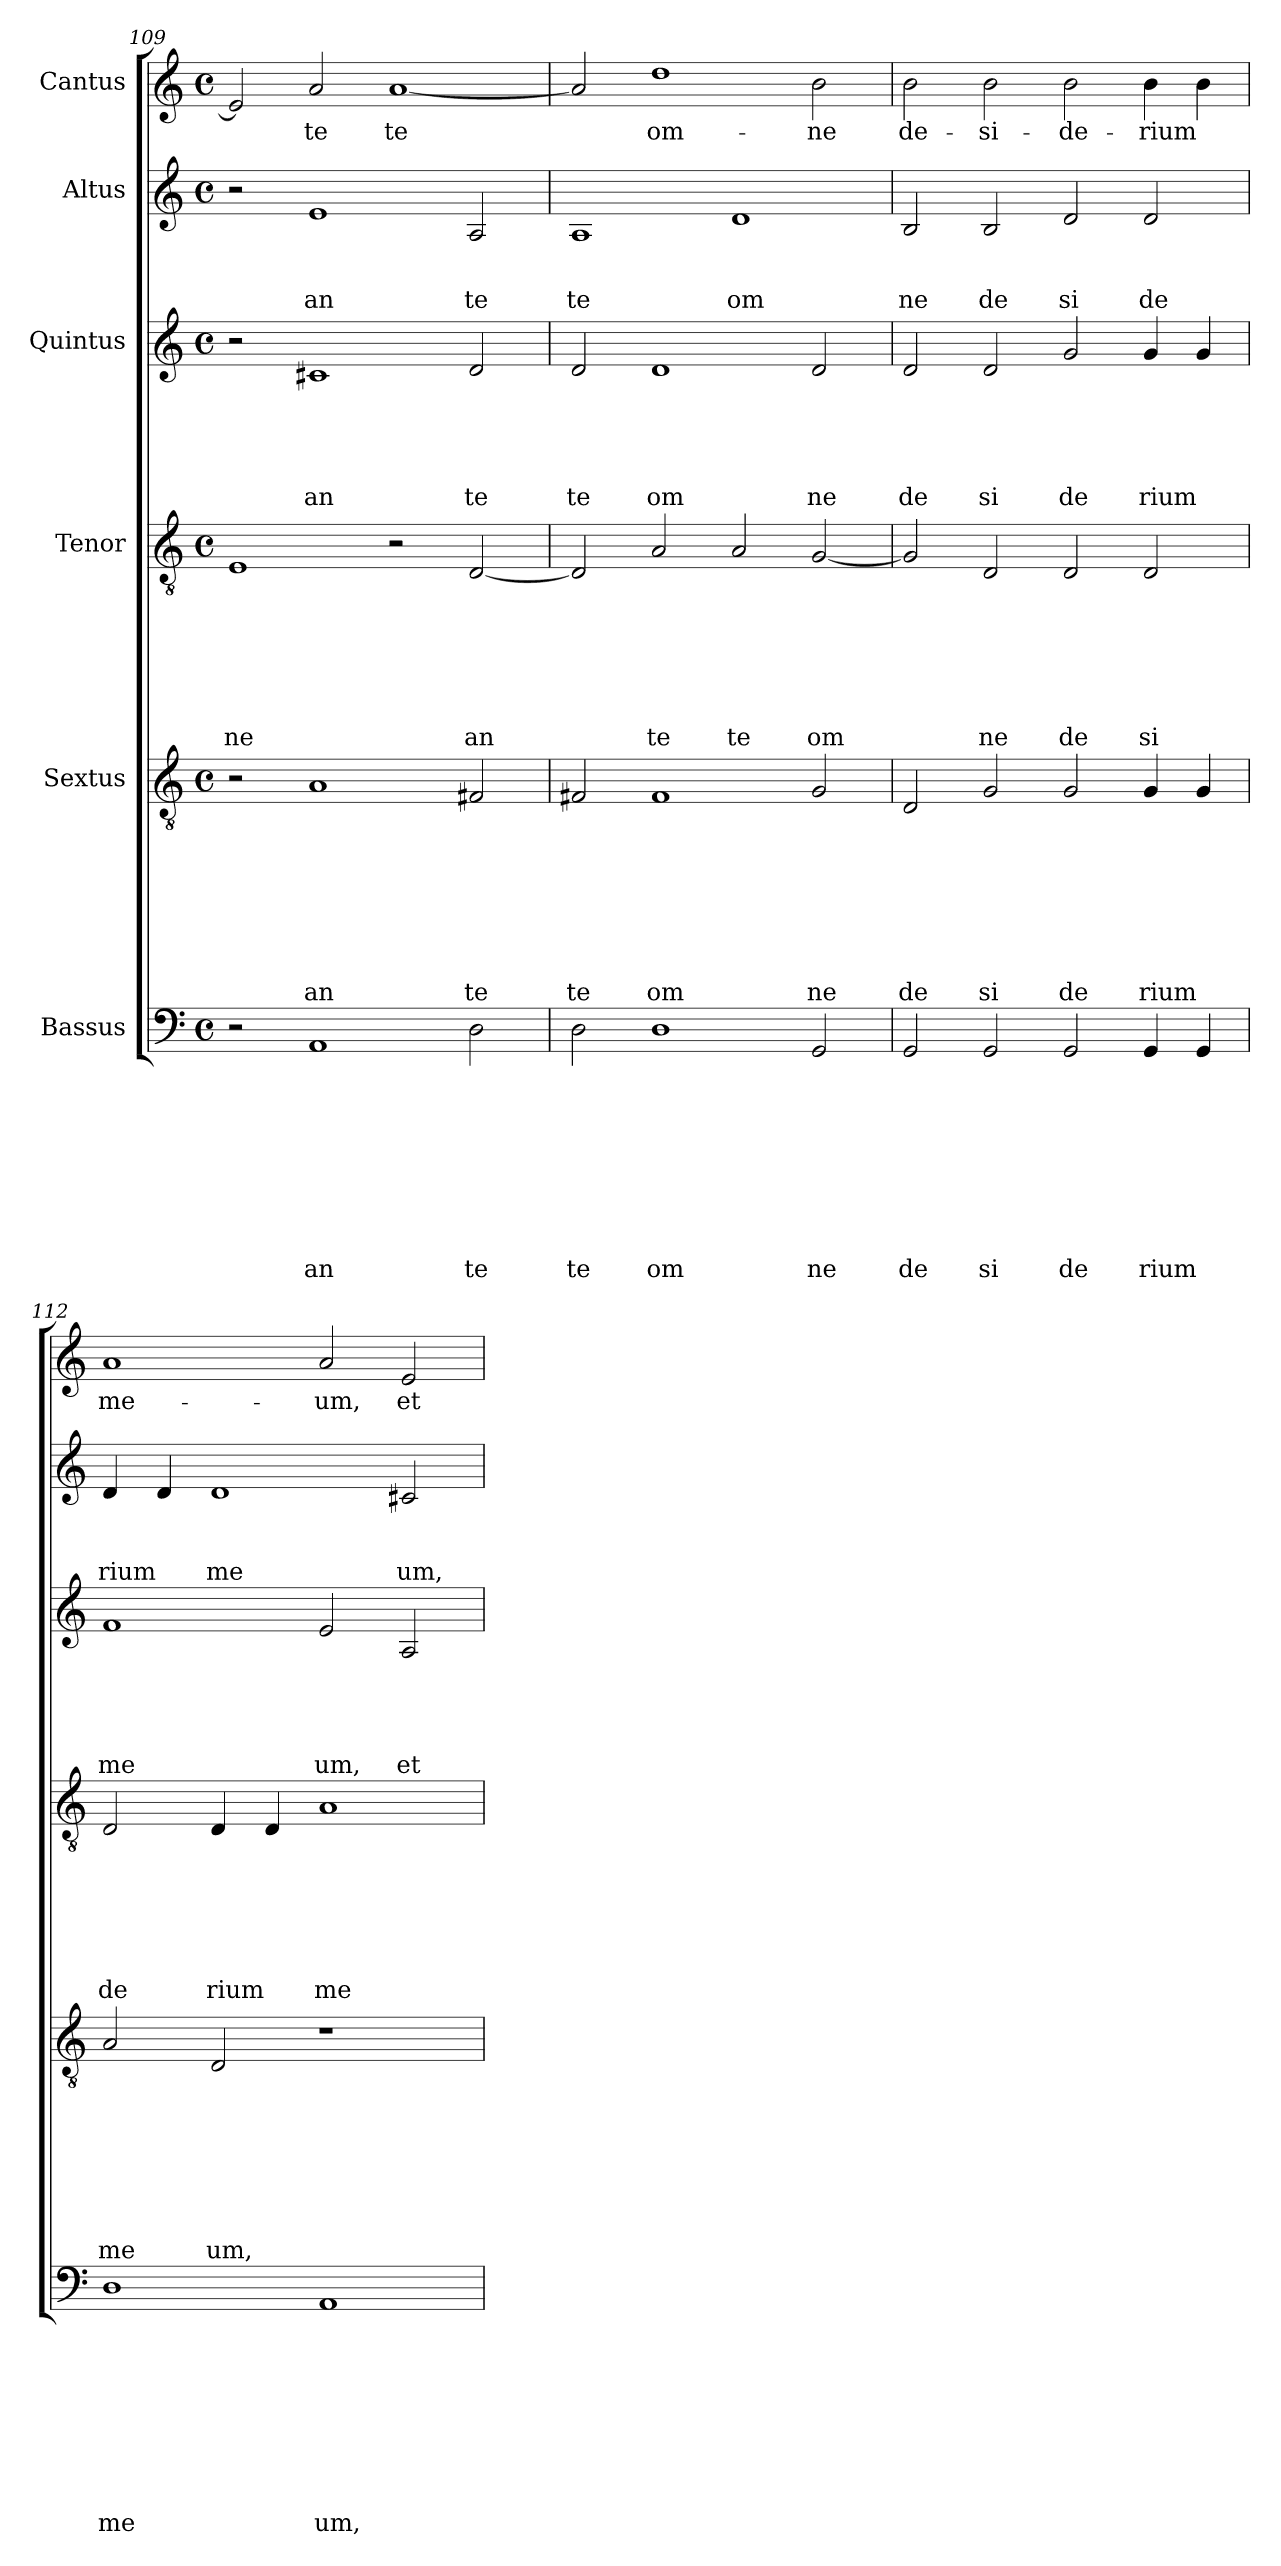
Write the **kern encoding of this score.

**kern	**text	**text	**text	**text	**text	**text	**text	**text	**text	**kern	**text	**text	**text	**text	**text	**text	**text	**text	**kern	**text	**text	**text	**text	**text	**text	**text	**kern	**text	**text	**text	**text	**text	**kern	**text	**text	**text	**kern	**text
*part6	*part6	*part6	*part6	*part6	*part6	*part6	*part6	*part6	*part6	*part5	*part5	*part5	*part5	*part5	*part5	*part5	*part5	*part5	*part4	*part4	*part4	*part4	*part4	*part4	*part4	*part4	*part3	*part3	*part3	*part3	*part3	*part3	*part2	*part2	*part2	*part2	*part1	*part1
*staff6	*staff6	*staff6	*staff6	*staff6	*staff6	*staff6	*staff6	*staff6	*staff6	*staff5	*staff5	*staff5	*staff5	*staff5	*staff5	*staff5	*staff5	*staff5	*staff4	*staff4	*staff4	*staff4	*staff4	*staff4	*staff4	*staff4	*staff3	*staff3	*staff3	*staff3	*staff3	*staff3	*staff2	*staff2	*staff2	*staff2	*staff1	*staff1
*I"Bassus	*	*	*	*	*	*	*	*	*	*I"Sextus	*	*	*	*	*	*	*	*	*I"Tenor	*	*	*	*	*	*	*	*I"Quintus	*	*	*	*	*	*I"Altus	*	*	*	*I"Cantus	*
*clefF4	*	*	*	*	*	*	*	*	*	*clefGv2	*	*	*	*	*	*	*	*	*clefGv2	*	*	*	*	*	*	*	*clefG2	*	*	*	*	*	*clefG2	*	*	*	*clefG2	*
*k[]	*	*	*	*	*	*	*	*	*	*k[]	*	*	*	*	*	*	*	*	*k[]	*	*	*	*	*	*	*	*k[]	*	*	*	*	*	*k[]	*	*	*	*k[]	*
*C:	*	*	*	*	*	*	*	*	*	*C:	*	*	*	*	*	*	*	*	*C:	*	*	*	*	*	*	*	*C:	*	*	*	*	*	*C:	*	*	*	*C:	*
*M4/4	*	*	*	*	*	*	*	*	*	*M4/4	*	*	*	*	*	*	*	*	*M4/4	*	*	*	*	*	*	*	*M4/4	*	*	*	*	*	*M4/4	*	*	*	*M4/4	*
*met(c)	*	*	*	*	*	*	*	*	*	*met(c)	*	*	*	*	*	*	*	*	*met(c)	*	*	*	*	*	*	*	*met(c)	*	*	*	*	*	*met(c)	*	*	*	*met(c)	*
=109	=109	=109	=109	=109	=109	=109	=109	=109	=109	=109	=109	=109	=109	=109	=109	=109	=109	=109	=109	=109	=109	=109	=109	=109	=109	=109	=109	=109	=109	=109	=109	=109	=109	=109	=109	=109	=109	=109
!	!	!	!	!	!	!	!	!	!	!	!	!	!	!	!	!	!	!	!	!	!	!	!	!	!	!LO:LY:b	!	!	!	!	!	!	!	!	!	!	!	!
2r	.	.	.	.	.	.	.	.	.	2r	.	.	.	.	.	.	.	.	1E	.	.	.	.	.	.	ne	2r	.	.	.	.	.	2r	.	.	.	2e/]	.
!	!	!	!	!	!	!	!	!	!LO:LY:b	!	!	!	!	!	!	!	!	!LO:LY:b	!	!	!	!	!	!	!	!	!	!	!	!	!	!LO:LY:b	!	!	!	!LO:LY:b	!	!LO:LY:b
1AA	.	.	.	.	.	.	.	.	an	1A	.	.	.	.	.	.	.	an	.	.	.	.	.	.	.	.	1c#X	.	.	.	.	an	1e	.	.	an	2a/	-te
!	!	!	!	!	!	!	!	!	!	!	!	!	!	!	!	!	!	!	!	!	!	!	!	!	!	!	!	!	!	!	!	!	!	!	!	!	!	!LO:LY:b
.	.	.	.	.	.	.	.	.	.	.	.	.	.	.	.	.	.	.	2r	.	.	.	.	.	.	.	.	.	.	.	.	.	.	.	.	.	[<1a	te
!	!	!	!	!	!	!	!	!	!LO:LY:b	!	!	!	!	!	!	!	!	!LO:LY:b	!	!	!	!	!	!	!	!LO:LY:b	!	!	!	!	!	!LO:LY:b	!	!	!	!LO:LY:b	!	!
2D\	.	.	.	.	.	.	.	.	te	2F#X/	.	.	.	.	.	.	.	te	[<2D/	.	.	.	.	.	.	an	2d/	.	.	.	.	te	2A/	.	.	te	.	.
=110	=110	=110	=110	=110	=110	=110	=110	=110	=110	=110	=110	=110	=110	=110	=110	=110	=110	=110	=110	=110	=110	=110	=110	=110	=110	=110	=110	=110	=110	=110	=110	=110	=110	=110	=110	=110	=110	=110
!	!	!	!	!	!	!	!	!	!LO:LY:b	!	!	!	!	!	!	!	!	!LO:LY:b	!	!	!	!	!	!	!	!	!	!	!	!	!	!LO:LY:b	!	!	!	!LO:LY:b	!	!
2D\	.	.	.	.	.	.	.	.	te	2F#X/	.	.	.	.	.	.	.	te	2D/]	.	.	.	.	.	.	.	2d/	.	.	.	.	te	1A	.	.	te	2a/]	.
!	!	!	!	!	!	!	!	!	!LO:LY:b	!	!	!	!	!	!	!	!	!LO:LY:b	!	!	!	!	!	!	!	!LO:LY:b	!	!	!	!	!	!LO:LY:b	!	!	!	!	!	!LO:LY:b
1D	.	.	.	.	.	.	.	.	om	1F#	.	.	.	.	.	.	.	om	2A/	.	.	.	.	.	.	te	1d	.	.	.	.	om	.	.	.	.	1dd	om-
!	!	!	!	!	!	!	!	!	!	!	!	!	!	!	!	!	!	!	!	!	!	!	!	!	!	!LO:LY:b	!	!	!	!	!	!	!	!	!	!LO:LY:b	!	!
.	.	.	.	.	.	.	.	.	.	.	.	.	.	.	.	.	.	.	2A/	.	.	.	.	.	.	te	.	.	.	.	.	.	1d	.	.	om	.	.
!	!	!	!	!	!	!	!	!	!LO:LY:b	!	!	!	!	!	!	!	!	!LO:LY:b	!	!	!	!	!	!	!	!LO:LY:b	!	!	!	!	!	!LO:LY:b	!	!	!	!	!	!LO:LY:b
2GG/	.	.	.	.	.	.	.	.	ne	2G/	.	.	.	.	.	.	.	ne	[<2G/	.	.	.	.	.	.	om	2d/	.	.	.	.	ne	.	.	.	.	2b\	-ne
=111	=111	=111	=111	=111	=111	=111	=111	=111	=111	=111	=111	=111	=111	=111	=111	=111	=111	=111	=111	=111	=111	=111	=111	=111	=111	=111	=111	=111	=111	=111	=111	=111	=111	=111	=111	=111	=111	=111
!	!	!	!	!	!	!	!	!	!LO:LY:b	!	!	!	!	!	!	!	!	!LO:LY:b	!	!	!	!	!	!	!	!	!	!	!	!	!	!LO:LY:b	!	!	!	!LO:LY:b	!	!LO:LY:b
2GG/	.	.	.	.	.	.	.	.	de	2D/	.	.	.	.	.	.	.	de	2G/]	.	.	.	.	.	.	.	2d/	.	.	.	.	de	2B/	.	.	ne	2b\	de-
!	!	!	!	!	!	!	!	!	!LO:LY:b	!	!	!	!	!	!	!	!	!LO:LY:b	!	!	!	!	!	!	!	!LO:LY:b	!	!	!	!	!	!LO:LY:b	!	!	!	!LO:LY:b	!	!LO:LY:b
2GG/	.	.	.	.	.	.	.	.	si	2G/	.	.	.	.	.	.	.	si	2D/	.	.	.	.	.	.	ne	2d/	.	.	.	.	si	2B/	.	.	de	2b\	-si-
!	!	!	!	!	!	!	!	!	!LO:LY:b	!	!	!	!	!	!	!	!	!LO:LY:b	!	!	!	!	!	!	!	!LO:LY:b	!	!	!	!	!	!LO:LY:b	!	!	!	!LO:LY:b	!	!LO:LY:b
2GG/	.	.	.	.	.	.	.	.	de	2G/	.	.	.	.	.	.	.	de	2D/	.	.	.	.	.	.	de	2g/	.	.	.	.	de	2d/	.	.	si	2b\	-de-
!	!	!	!	!	!	!	!	!	!LO:LY:b	!	!	!	!	!	!	!	!	!LO:LY:b	!	!	!	!	!	!	!	!LO:LY:b	!	!	!	!	!	!LO:LY:b	!	!	!	!LO:LY:b	!	!LO:LY:b
4GG/	.	.	.	.	.	.	.	.	rium	4G/	.	.	.	.	.	.	.	rium	2D/	.	.	.	.	.	.	si	4g/	.	.	.	.	rium	2d/	.	.	de	4b\	-rium
4GG/	.	.	.	.	.	.	.	.	.	4G/	.	.	.	.	.	.	.	.	.	.	.	.	.	.	.	.	4g/	.	.	.	.	.	.	.	.	.	4b\	.
=112	=112	=112	=112	=112	=112	=112	=112	=112	=112	=112	=112	=112	=112	=112	=112	=112	=112	=112	=112	=112	=112	=112	=112	=112	=112	=112	=112	=112	=112	=112	=112	=112	=112	=112	=112	=112	=112	=112
!	!	!	!	!	!	!	!	!	!LO:LY:b	!	!	!	!	!	!	!	!	!LO:LY:b	!	!	!	!	!	!	!	!LO:LY:b	!	!	!	!	!	!LO:LY:b	!	!	!	!LO:LY:b	!	!LO:LY:b
1D	.	.	.	.	.	.	.	.	me	2A/	.	.	.	.	.	.	.	me	2D/	.	.	.	.	.	.	de	1f	.	.	.	.	me	4d/	.	.	rium	1a	me-
.	.	.	.	.	.	.	.	.	.	.	.	.	.	.	.	.	.	.	.	.	.	.	.	.	.	.	.	.	.	.	.	.	4d/	.	.	.	.	.
!	!	!	!	!	!	!	!	!	!	!	!	!	!	!	!	!	!	!LO:LY:b	!	!	!	!	!	!	!	!LO:LY:b	!	!	!	!	!	!	!	!	!	!LO:LY:b	!	!
.	.	.	.	.	.	.	.	.	.	2D/	.	.	.	.	.	.	.	um,	4D/	.	.	.	.	.	.	rium	.	.	.	.	.	.	1d	.	.	me	.	.
.	.	.	.	.	.	.	.	.	.	.	.	.	.	.	.	.	.	.	4D/	.	.	.	.	.	.	.	.	.	.	.	.	.	.	.	.	.	.	.
!	!	!	!	!	!	!	!	!	!LO:LY:b	!	!	!	!	!	!	!	!	!	!	!	!	!	!	!	!	!LO:LY:b	!	!	!	!	!	!LO:LY:b	!	!	!	!	!	!LO:LY:b
1AA	.	.	.	.	.	.	.	.	um,	1r	.	.	.	.	.	.	.	.	1A	.	.	.	.	.	.	me	2e/	.	.	.	.	um,	.	.	.	.	2a/	-um,
!	!	!	!	!	!	!	!	!	!	!	!	!	!	!	!	!	!	!	!	!	!	!	!	!	!	!	!	!	!	!	!	!LO:LY:b	!	!	!	!LO:LY:b	!	!LO:LY:b
.	.	.	.	.	.	.	.	.	.	.	.	.	.	.	.	.	.	.	.	.	.	.	.	.	.	.	2A/	.	.	.	.	et	2c#X/	.	.	um,	2e/	et
=	=	=	=	=	=	=	=	=	=	=	=	=	=	=	=	=	=	=	=	=	=	=	=	=	=	=	=	=	=	=	=	=	=	=	=	=	=	=
*-	*-	*-	*-	*-	*-	*-	*-	*-	*-	*-	*-	*-	*-	*-	*-	*-	*-	*-	*-	*-	*-	*-	*-	*-	*-	*-	*-	*-	*-	*-	*-	*-	*-	*-	*-	*-	*-	*-
